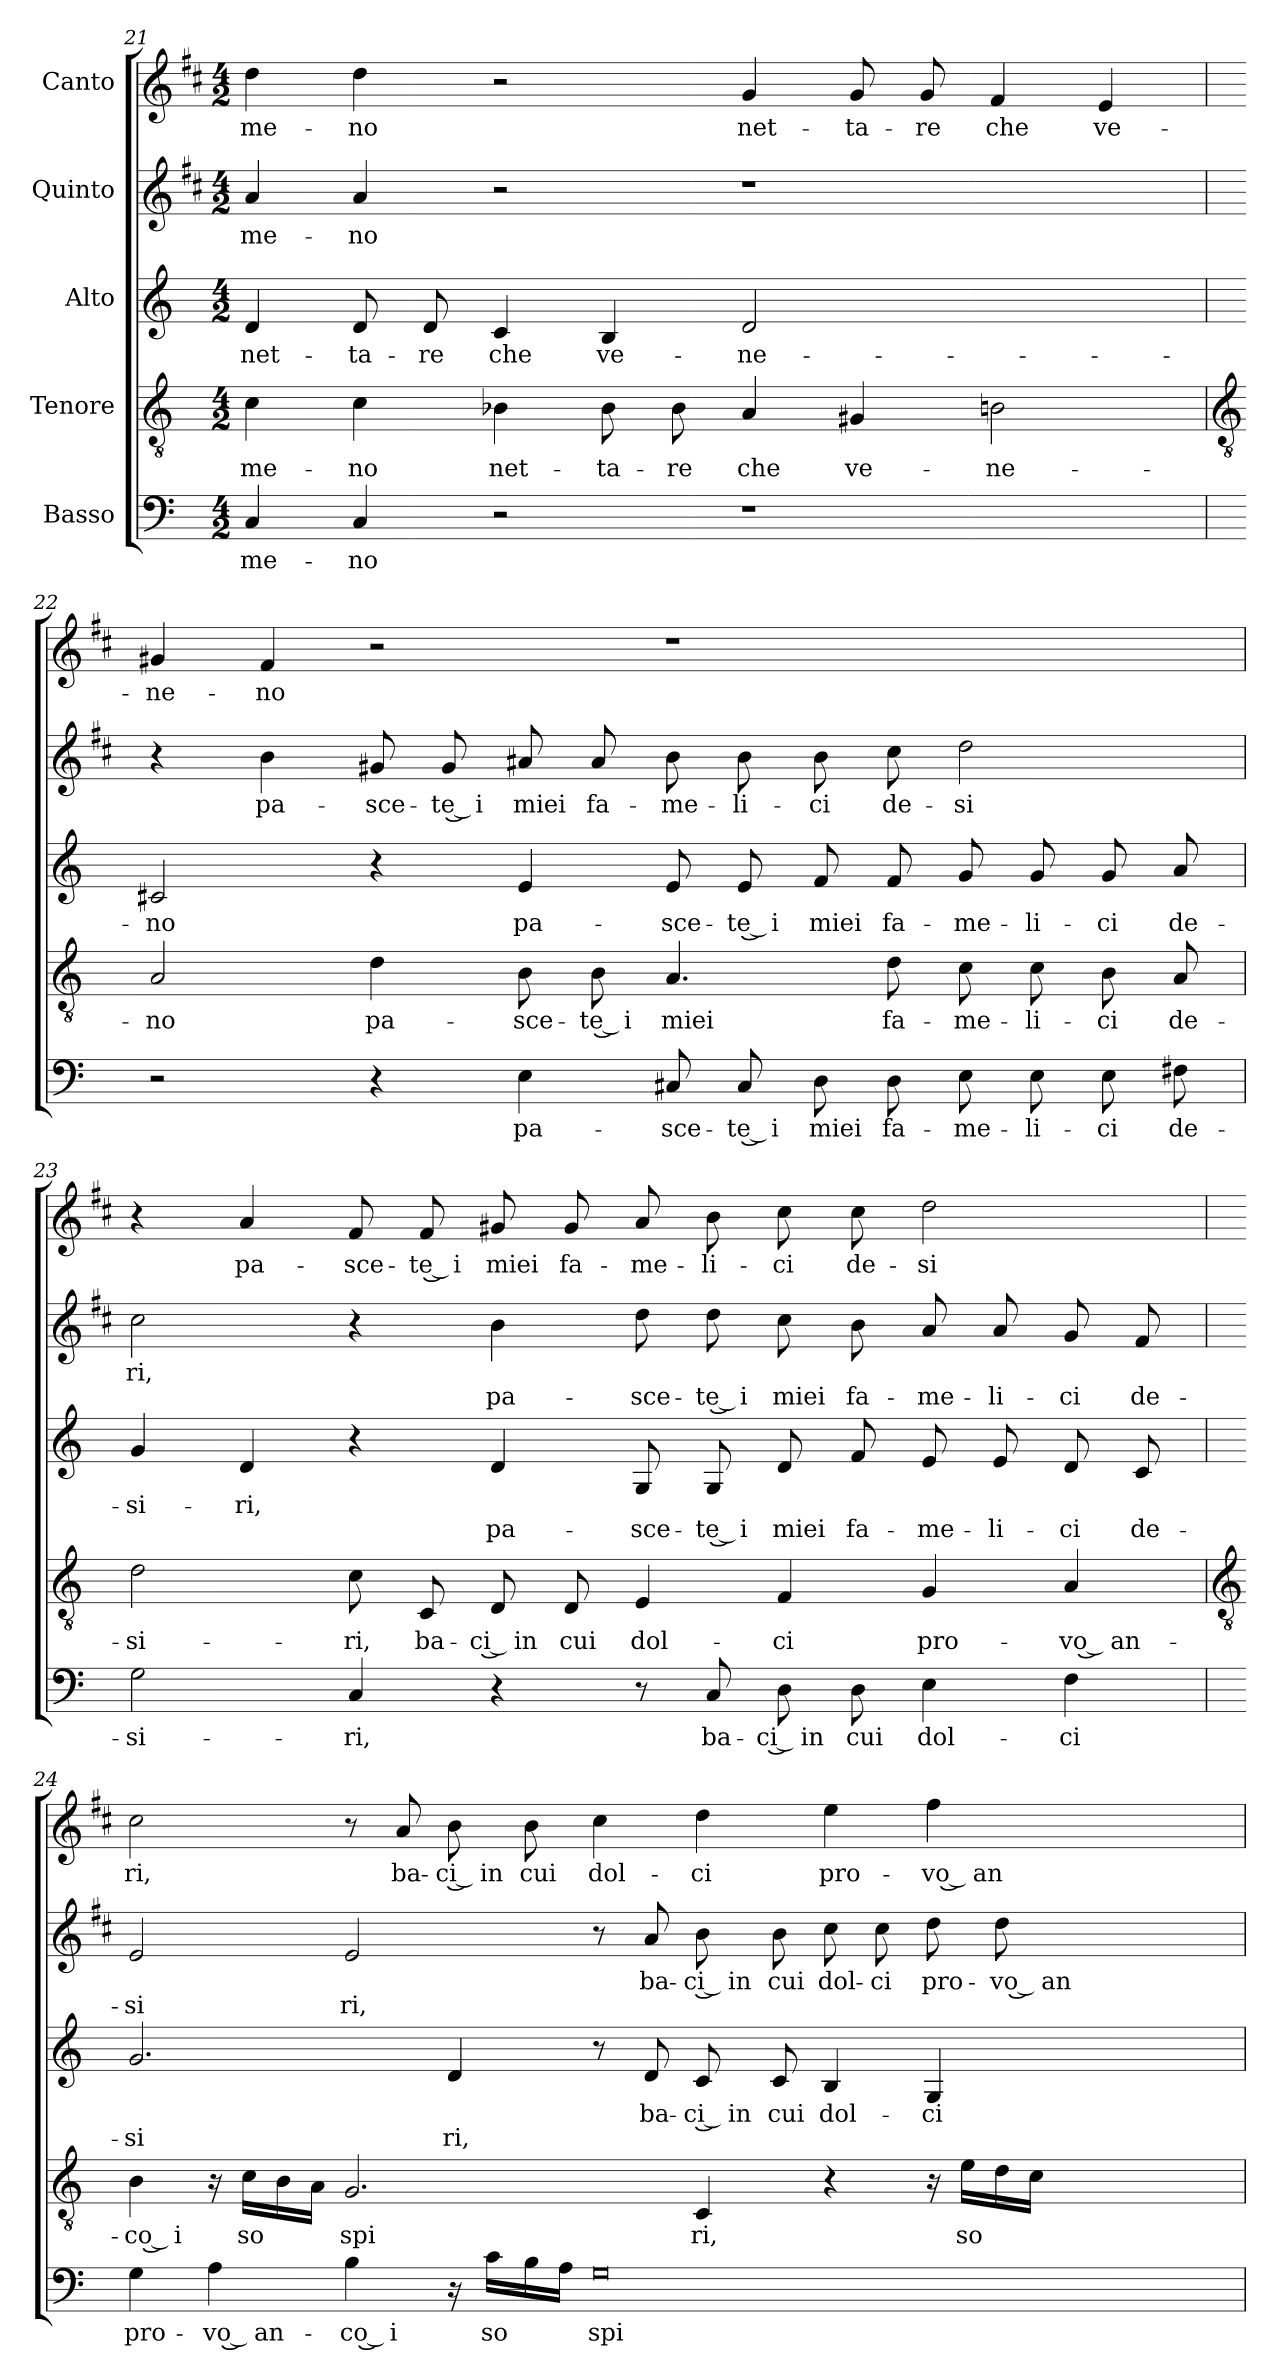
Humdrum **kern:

**kern	**text	**kern	**text	**kern	**text	**text	**kern	**text	**text	**kern	**text
*part5	*part5	*part4	*part4	*part3	*part3	*part3	*part2	*part2	*part2	*part1	*part1
*staff5	*staff5	*staff4	*staff4	*staff3	*staff3	*staff3	*staff2	*staff2	*staff2	*staff1	*staff1
*I"Basso	*	*I"Tenore	*	*I"Alto	*	*	*I"Quinto	*	*	*I"Canto	*
*clefF4	*	*clefGv2	*	*clefG2	*	*	*clefG2	*	*	*clefG2	*
*	*	*	*	*	*	*	*ITrd1c2	*	*	*ITrd1c2	*
*k[]	*	*k[]	*	*k[]	*	*	*k[]	*	*	*k[]	*
*C:	*	*C:	*	*C:	*	*	*C:	*	*	*C:	*
*M4/2	*	*M4/2	*	*M4/2	*	*	*M4/2	*	*	*M4/2	*
=21	=21	=21	=21	=21	=21	=21	=21	=21	=21	=21	=21
!	!LO:LY:b	!	!LO:LY:b	!	!LO:LY:b	!	!	!LO:LY:b	!	!	!LO:LY:b
4C	me-	4c	me-	4d	net-	.	4g	me-	.	4cc	me-
!	!LO:LY:b	!	!LO:LY:b	!	!LO:LY:b	!	!	!LO:LY:b	!	!	!LO:LY:b
4C	-no	4c	-no	8d	-ta-	.	4g	-no	.	4cc	-no
!	!	!	!	!	!LO:LY:b	!	!	!	!	!	!
.	.	.	.	8d	-re	.	.	.	.	.	.
!	!	!	!LO:LY:b	!	!LO:LY:b	!	!	!	!	!	!
2r	.	4B-X	net-	4c	che	.	2r	.	.	2r	.
!	!	!	!LO:LY:b	!	!LO:LY:b	!	!	!	!	!	!
.	.	8B-	-ta-	4B	ve-	.	.	.	.	.	.
!	!	!	!LO:LY:b	!	!	!	!	!	!	!	!
.	.	8B-	-re	.	.	.	.	.	.	.	.
!	!	!	!LO:LY:b	!	!LO:LY:b	!	!	!	!	!	!LO:LY:b
1r	.	4A	che	2d	-ne-	.	1r	.	.	4f	net-
!	!	!	!LO:LY:b	!	!	!	!	!	!	!	!LO:LY:b
.	.	4G#X	ve-	.	.	.	.	.	.	8f	-ta-
!	!	!	!	!	!	!	!	!	!	!	!LO:LY:b
.	.	.	.	.	.	.	.	.	.	8f	-re
!	!	!	!LO:LY:b	!	!	!	!	!	!	!	!LO:LY:b
.	.	2Bn	-ne-	2ryy	.	.	.	.	.	4e	che
!	!	!	!	!	!	!	!	!	!	!	!LO:LY:b
.	.	.	.	.	.	.	.	.	.	4d	ve-
!!LO:LB:g=z
=22	=22	=22	=22	=22	=22	=22	=22	=22	=22	=22	=22
*	*	*clefGv2	*	*	*	*	*	*	*	*	*
!	!	!	!LO:LY:b	!	!LO:LY:b	!	!	!	!	!	!LO:LY:b
2r	.	2A	-no	2c#X	-no	.	4r	.	.	4f#X	-ne-
!	!	!	!	!	!	!	!	!LO:LY:b	!	!	!LO:LY:b
.	.	.	.	.	.	.	4a	pa-	.	4e	-no
!	!	!	!LO:LY:b	!	!	!	!	!LO:LY:b	!	!	!
4r	.	4d	pa-	4r	.	.	8f#X	-sce-	.	2r	.
!	!	!	!	!	!	!	!	!LO:LY:b	!	!	!
.	.	.	.	.	.	.	8f#	-te͜ i	.	.	.
!	!LO:LY:b	!	!LO:LY:b	!	!LO:LY:b	!	!	!LO:LY:b	!	!	!
4E	pa-	8B	-sce-	4e	pa-	.	8g#X	miei	.	.	.
!	!	!	!LO:LY:b	!	!	!	!	!LO:LY:b	!	!	!
.	.	8B	-te͜ i	.	.	.	8g#	fa-	.	.	.
!	!LO:LY:b	!	!LO:LY:b	!	!LO:LY:b	!	!	!LO:LY:b	!	!	!
8C#X	-sce-	4.A	miei	8e	-sce-	.	8a	-me-	.	1r	.
!	!LO:LY:b	!	!	!	!LO:LY:b	!	!	!LO:LY:b	!	!	!
8C#	-te͜ i	.	.	8e	-te͜ i	.	8a	-li-	.	.	.
!	!LO:LY:b	!	!	!	!LO:LY:b	!	!	!LO:LY:b	!	!	!
8D	miei	.	.	8f	miei	.	8a	-ci	.	.	.
!	!LO:LY:b	!	!LO:LY:b	!	!LO:LY:b	!	!	!LO:LY:b	!	!	!
8D	fa-	8d	fa-	8f	fa-	.	8b	de-	.	.	.
!	!LO:LY:b	!	!LO:LY:b	!	!LO:LY:b	!	!	!LO:LY:b	!	!	!
8E	-me-	8c	-me-	8g	-me-	.	2cc	-si	.	.	.
!	!LO:LY:b	!	!LO:LY:b	!	!LO:LY:b	!	!	!	!	!	!
8E	-li-	8c	-li-	8g	-li-	.	.	.	.	.	.
!	!LO:LY:b	!	!LO:LY:b	!	!LO:LY:b	!	!	!	!	!	!
8E	-ci	8B	-ci	8g	-ci	.	.	.	.	.	.
!	!LO:LY:b	!	!LO:LY:b	!	!LO:LY:b	!	!	!	!	!	!
8F#X	de-	8A	de-	8a	de-	.	.	.	.	.	.
=23	=23	=23	=23	=23	=23	=23	=23	=23	=23	=23	=23
!	!LO:LY:b	!	!LO:LY:b	!	!LO:LY:b	!	!	!LO:LY:b	!	!	!
2G	-si-	2d	-si-	4g	-si-	.	2b	ri,	.	4r	.
!	!	!	!	!	!LO:LY:b	!	!	!	!	!	!LO:LY:b
.	.	.	.	4d	-ri,	.	.	.	.	4g	pa-
!	!LO:LY:b	!	!LO:LY:b	!	!	!	!	!	!	!	!LO:LY:b
4C	-ri,	8c	-ri,	4r	.	.	4r	.	.	8e	-sce-
!	!	!	!LO:LY:b	!	!	!	!	!	!	!	!LO:LY:b
.	.	8C	ba-	.	.	.	.	.	.	8e	-te͜ i
!	!	!	!LO:LY:b	!	!	!LO:LY:b	!	!	!LO:LY:b	!	!LO:LY:b
4r	.	8D	-ci͜ in	4d	.	pa-	4a	.	pa-	8f#X	miei
!	!	!	!LO:LY:b	!	!	!	!	!	!	!	!LO:LY:b
.	.	8D	cui	.	.	.	.	.	.	8f#	fa-
!	!	!	!LO:LY:b	!	!	!LO:LY:b	!	!	!LO:LY:b	!	!LO:LY:b
8r	.	4E	dol-	8G	.	-sce-	8cc	.	-sce-	8g	-me-
!	!LO:LY:b	!	!	!	!	!LO:LY:b	!	!	!LO:LY:b	!	!LO:LY:b
8C	ba-	.	.	8G	.	-te͜ i	8cc	.	-te͜ i	8a	-li-
!	!LO:LY:b	!	!LO:LY:b	!	!	!LO:LY:b	!	!	!LO:LY:b	!	!LO:LY:b
8D	-ci͜ in	4F	-ci	8d	.	miei	8b	.	miei	8b	-ci
!	!LO:LY:b	!	!	!	!	!LO:LY:b	!	!	!LO:LY:b	!	!LO:LY:b
8D	cui	.	.	8f	.	fa-	8a	.	fa-	8b	de-
!	!LO:LY:b	!	!LO:LY:b	!	!	!LO:LY:b	!	!	!LO:LY:b	!	!LO:LY:b
4E	dol-	4G	pro-	8e	.	-me-	8g	.	-me-	2cc	-si
!	!	!	!	!	!	!LO:LY:b	!	!	!LO:LY:b	!	!
.	.	.	.	8e	.	-li-	8g	.	-li-	.	.
!	!LO:LY:b	!	!LO:LY:b	!	!	!LO:LY:b	!	!	!LO:LY:b	!	!
4F	-ci	4A	-vo͜ an-	8d	.	-ci	8f	.	-ci	.	.
!	!	!	!	!	!	!LO:LY:b	!	!	!LO:LY:b	!	!
.	.	.	.	8c	.	de-	8e	.	de-	.	.
!!LO:LB:g=z
=24	=24	=24	=24	=24	=24	=24	=24	=24	=24	=24	=24
*	*	*clefGv2	*	*	*	*	*	*	*	*	*
!	!LO:LY:b	!	!LO:LY:b	!	!	!LO:LY:b	!	!	!LO:LY:b	!	!LO:LY:b
4G	pro-	4B	-co͜ i	2.g	.	-si	2d	.	-si	2b	ri,
!	!LO:LY:b	!	!	!	!	!	!	!	!	!	!
4A	-vo͜ an-	16r	.	.	.	.	.	.	.	.	.
!	!	!	!LO:LY:b	!	!	!	!	!	!	!	!
.	.	16cLL	so	.	.	.	.	.	.	.	.
.	.	16B	.	.	.	.	.	.	.	.	.
.	.	16AJJ	.	.	.	.	.	.	.	.	.
!	!LO:LY:b	!	!LO:LY:b	!	!	!	!	!	!LO:LY:b	!	!
4B	-co͜ i	2.G	spi	.	.	.	2d	.	ri,	8r	.
!	!	!	!	!	!	!	!	!	!	!	!LO:LY:b
.	.	.	.	.	.	.	.	.	.	8g	ba-
!	!	!	!	!	!	!LO:LY:b	!	!	!	!	!LO:LY:b
16r	.	.	.	4d	.	ri,	.	.	.	8a	-ci͜ in
!	!LO:LY:b	!	!	!	!	!	!	!	!	!	!
16cLL	so	.	.	.	.	.	.	.	.	.	.
!	!	!	!	!	!	!	!	!	!	!	!LO:LY:b
16B	.	.	.	.	.	.	.	.	.	8a	cui
16AJJ	.	.	.	.	.	.	.	.	.	.	.
!	!LO:LY:b	!	!	!	!	!	!	!	!	!	!LO:LY:b
0G	spi	.	.	8r	.	.	8r	.	.	4b	dol-
!	!	!	!	!	!LO:LY:b	!	!	!LO:LY:b	!	!	!
.	.	.	.	8d	ba-	.	8g	ba-	.	.	.
!	!	!	!LO:LY:b	!	!LO:LY:b	!	!	!LO:LY:b	!	!	!LO:LY:b
.	.	4C	ri,	8c	-ci͜ in	.	8a	-ci͜ in	.	4cc	-ci
!	!	!	!	!	!LO:LY:b	!	!	!LO:LY:b	!	!	!
.	.	.	.	8c	cui	.	8a	cui	.	.	.
!	!	!	!	!	!LO:LY:b	!	!	!LO:LY:b	!	!	!LO:LY:b
.	.	4r	.	4B	dol-	.	8b	dol-	.	4dd	pro-
!	!	!	!	!	!	!	!	!LO:LY:b	!	!	!
.	.	.	.	.	.	.	8b	-ci	.	.	.
!	!	!	!	!	!LO:LY:b	!	!	!LO:LY:b	!	!	!LO:LY:b
.	.	16r	.	4G	-ci	.	8cc	pro-	.	4ee	-vo͜ an-
!	!	!	!LO:LY:b	!	!	!	!	!	!	!	!
.	.	16eLL	so	.	.	.	.	.	.	.	.
!	!	!	!	!	!	!	!	!LO:LY:b	!	!	!
.	.	16d	.	.	.	.	8cc	-vo͜ an-	.	.	.
.	.	16cJJ	.	.	.	.	.	.	.	.	.
.	.	1ryy	.	1ryy	.	.	1ryy	.	.	1ryy	.
=	=	=	=	=	=	=	=	=	=	=	=
*-	*-	*-	*-	*-	*-	*-	*-	*-	*-	*-	*-
